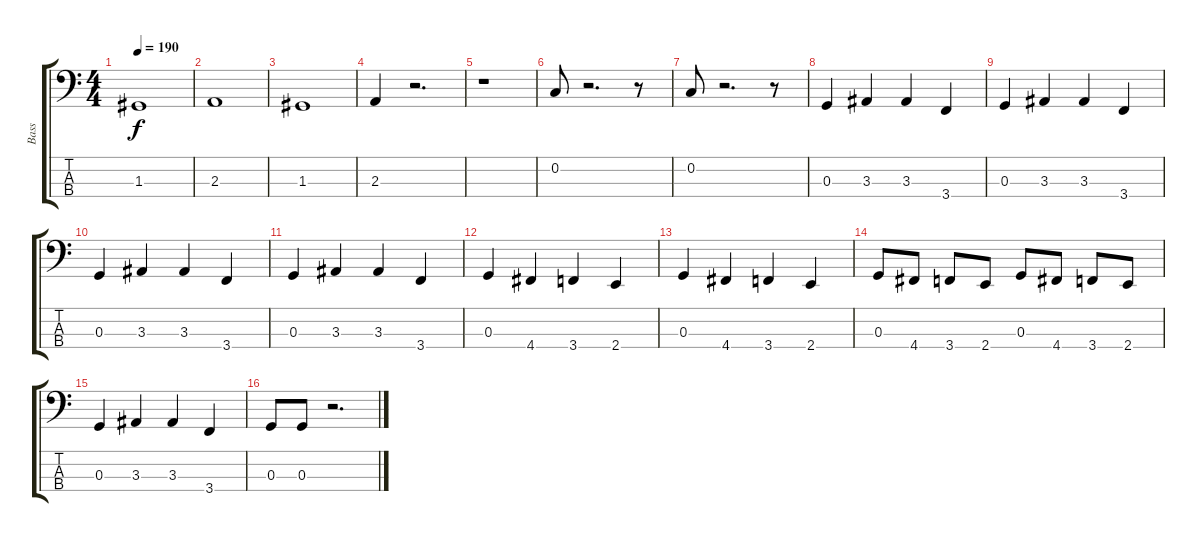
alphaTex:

\track ("Bass" "Bass") {instrument electricbasspick}
\staff {score tabs}
\tuning (F2 C2 G1 D1) {hide}
\ts (4 4)
\tempo 190
\clef f4
\ks c
1.3.1{dy f} |
2.3.1 |
1.3.1 |
2.3.4 r.2{d} |
r.1 |
0.2.8 r.2{d} r.8 |
0.2.8 r.2{d} r.8 |
0.3.4 3.3.4 3.3.4 3.4.4 |
0.3.4 3.3.4 3.3.4 3.4.4 |
0.3.4 3.3.4 3.3.4 3.4.4 |
0.3.4 3.3.4 3.3.4 3.4.4 |
0.3.4 4.4.4 3.4.4 2.4.4 |
0.3.4 4.4.4 3.4.4 2.4.4 |
0.3.8 4.4.8 3.4.8 2.4.8 0.3.8 4.4.8 3.4.8 2.4.8 |
0.3.4 3.3.4 3.3.4 3.4.4 |
0.3.8 0.3.8 r.2{d}
